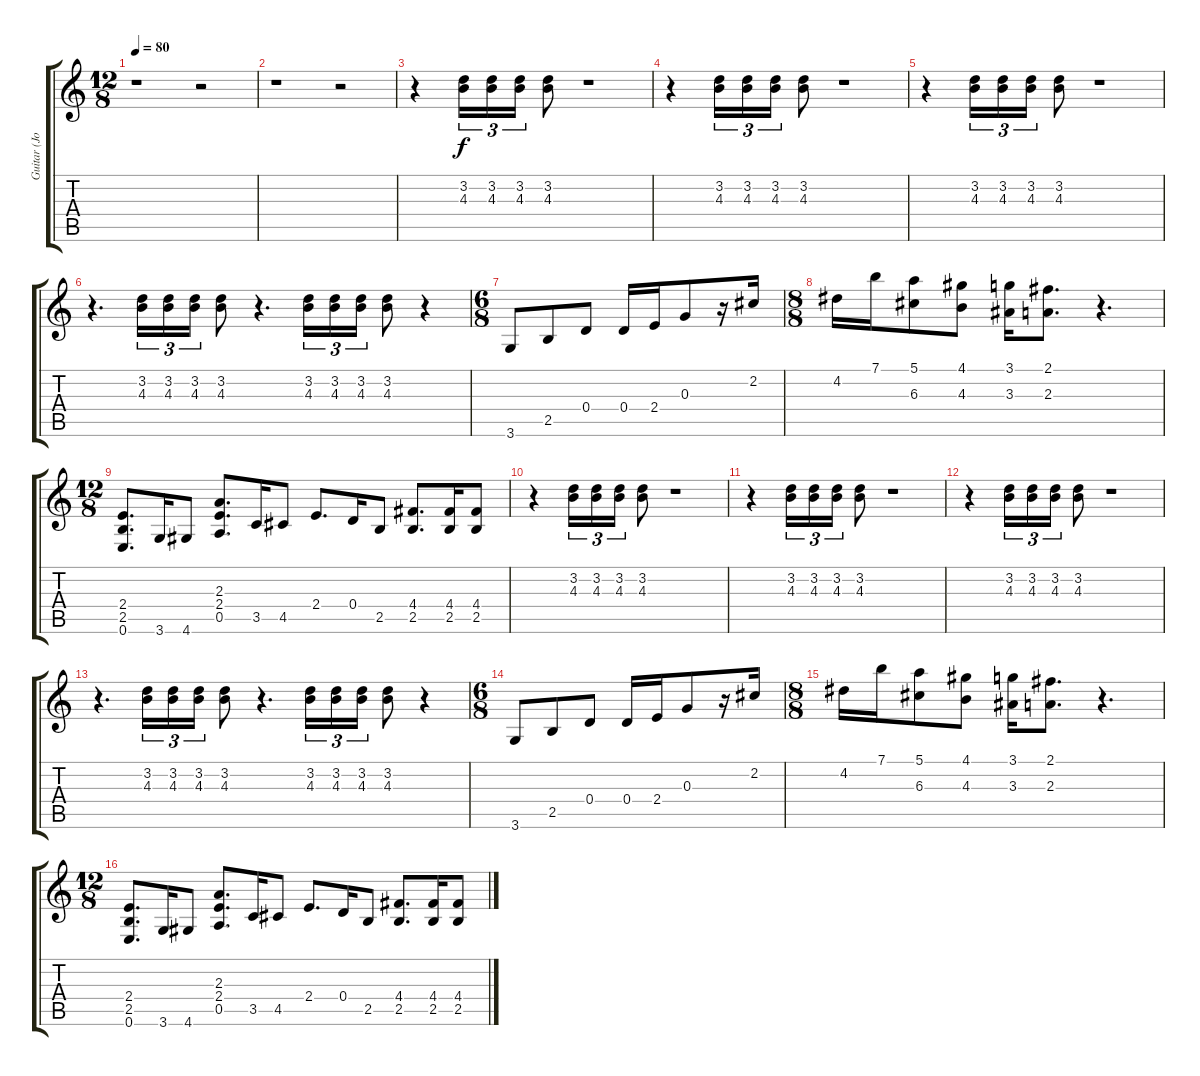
\track ("Guitar (John Lennon)" "Guitar (Jo") {instrument overdrivenguitar}
\staff {score tabs}
\tuning (E4 B3 G3 D3 A2 E2) {hide}
\ts (12 8)
\tempo 80
\clef g2
\ks c
r.1{dy f instrument overdrivenguitar} r.2 |
r.1 r.2 |
r.4 (3.2 4.3).16{tu (3 2)} (3.2 4.3).16{tu (3 2)} (3.2 4.3).16{tu (3 2)} (3.2 4.3).8 r.1 |
r.4 (3.2 4.3).16{tu (3 2)} (3.2 4.3).16{tu (3 2)} (3.2 4.3).16{tu (3 2)} (3.2 4.3).8 r.1 |
r.4 (3.2 4.3).16{tu (3 2)} (3.2 4.3).16{tu (3 2)} (3.2 4.3).16{tu (3 2)} (3.2 4.3).8 r.1 |
r.4{d} (3.2 4.3).16{tu (3 2)} (3.2 4.3).16{tu (3 2)} (3.2 4.3).16{tu (3 2)} (3.2 4.3).8 r.4{d} (3.2 4.3).16{tu (3 2)} (3.2 4.3).16{tu (3 2)} (3.2 4.3).16{tu (3 2)} (3.2 4.3).8 r.4 |
\ts (6 8)
3.6.8 2.5.8 0.4.8 0.4.16 2.4.16 0.3.8 r.16 2.2.16 |
\ts (8 8)
4.2.16 7.1.16 (5.1 6.3).8 (4.1 4.3).8 (3.1 3.3).16 (2.1 2.3).8{d} r.4{d} |
\ts (12 8)
(2.4 2.5 0.6).8{d} 3.6.16 4.6.8 (2.3 2.4 0.5).8{d} 3.5.16 4.5.8 2.4.8{d} 0.4.16 2.5.8 (4.4 2.5).8{d} (4.4 2.5).16 (4.4 2.5).8 |
r.4 (3.2 4.3).16{tu (3 2)} (3.2 4.3).16{tu (3 2)} (3.2 4.3).16{tu (3 2)} (3.2 4.3).8 r.1 |
r.4 (3.2 4.3).16{tu (3 2)} (3.2 4.3).16{tu (3 2)} (3.2 4.3).16{tu (3 2)} (3.2 4.3).8 r.1 |
r.4 (3.2 4.3).16{tu (3 2)} (3.2 4.3).16{tu (3 2)} (3.2 4.3).16{tu (3 2)} (3.2 4.3).8 r.1 |
r.4{d} (3.2 4.3).16{tu (3 2)} (3.2 4.3).16{tu (3 2)} (3.2 4.3).16{tu (3 2)} (3.2 4.3).8 r.4{d} (3.2 4.3).16{tu (3 2)} (3.2 4.3).16{tu (3 2)} (3.2 4.3).16{tu (3 2)} (3.2 4.3).8 r.4 |
\ts (6 8)
3.6.8 2.5.8 0.4.8 0.4.16 2.4.16 0.3.8 r.16 2.2.16 |
\ts (8 8)
4.2.16 7.1.16 (5.1 6.3).8 (4.1 4.3).8 (3.1 3.3).16 (2.1 2.3).8{d} r.4{d} |
\ts (12 8)
(2.4 2.5 0.6).8{d} 3.6.16 4.6.8 (2.3 2.4 0.5).8{d} 3.5.16 4.5.8 2.4.8{d} 0.4.16 2.5.8 (4.4 2.5).8{d} (4.4 2.5).16 (4.4 2.5).8
